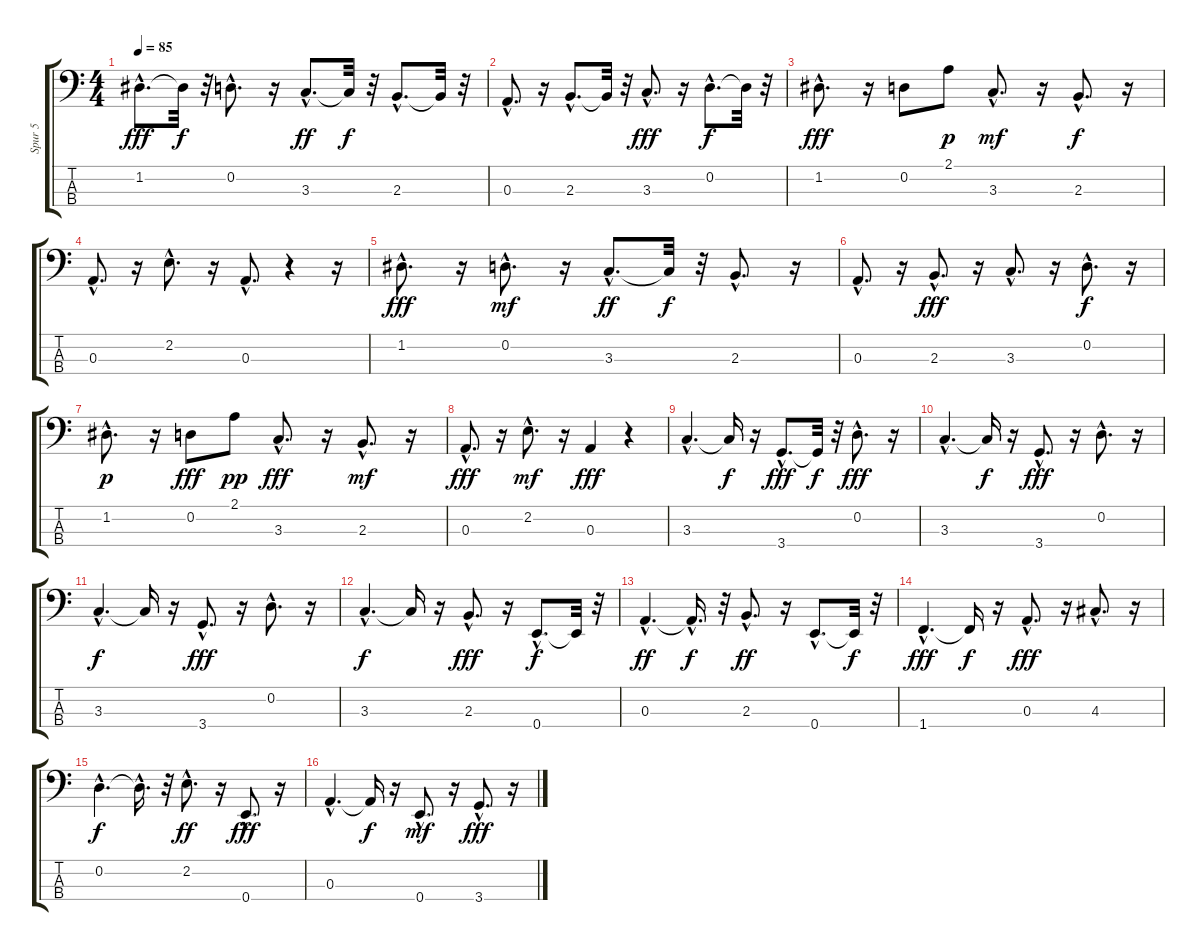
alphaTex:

\track ("Spur 5" "Spur 5") {instrument acousticbass}
\staff {score tabs}
\tuning (G2 D2 A1 E1) {hide}
\ts (4 4)
\tempo 85
\clef f4
\ks c
1.2{hac}.8{d dy fff} 1.2{t}.32{dy f} r.32 0.2{hac}.8{d} r.16 3.3{hac}.8{d dy ff} 3.3{t}.32{dy f} r.32 2.3{hac}.8{d} 2.3{t}.32 r.32 |
0.3{hac}.8{d} r.16 2.3{hac}.8{d} 2.3{t}.32 r.32 3.3{hac}.8{d dy fff} r.16 0.2{hac}.8{d dy f} 0.2{t}.32 r.32 |
1.2{hac}.8{d dy fff} r.16 0.2.8 2.1.8{dy p} 3.3{hac}.8{d dy mf} r.16 2.3{hac}.8{d dy f} r.16 |
0.3{hac}.8{d} r.16 2.2{hac}.8{d} r.16 0.3{hac}.8{d} r.4 r.16 |
1.2{hac}.8{d dy fff} r.16 0.2{hac}.8{d dy mf} r.16 3.3{hac}.8{d dy ff} 3.3{t}.32{dy f} r.32 2.3{hac}.8{d} r.16 |
0.3{hac}.8{d} r.16 2.3{hac}.8{d dy fff} r.16 3.3{hac}.8{d} r.16 0.2{hac}.8{d dy f} r.16 |
1.2{hac}.8{d dy p} r.16 0.2.8{dy fff} 2.1.8{dy pp} 3.3{hac}.8{d dy fff} r.16 2.3{hac}.8{d dy mf} r.16 |
0.3{hac}.8{d dy fff} r.16 2.2{hac}.8{d dy mf} r.16 0.3.4{dy fff} r.4 |
3.3{hac}.4{d volume 16 balance 8} 3.3{t}.16{dy f} r.16 3.4{hac}.8{d dy fff} 3.4{t}.32{dy f} r.32 0.2{hac}.8{d dy fff} r.16 |
3.3{hac}.4{d} 3.3{t}.16{dy f} r.16 3.4{hac}.8{d dy fff} r.16 0.2{hac}.8{d} r.16 |
3.3{hac}.4{d dy f} 3.3{t}.16 r.16 3.4{hac}.8{d dy fff} r.16 0.2{hac}.8{d} r.16 |
3.3{hac}.4{d dy f} 3.3{t}.16 r.16 2.3{hac}.8{d dy fff} r.16 0.4{hac}.8{d dy f} 0.4{t}.32 r.32 |
0.3{hac}.4{d dy ff} 0.3{hac t}.16{d dy f} r.32 2.3{hac}.8{d dy ff} r.16 0.4{hac}.8{d} 0.4{t}.32{dy f} r.32 |
1.4{hac}.4{d dy fff} 1.4{t}.16{dy f} r.16 0.3{hac}.8{d dy fff} r.16 4.3{hac}.8{d} r.16 |
0.2{hac}.4{d dy f} 0.2{hac t}.16{d} r.32 2.2{hac}.8{d dy ff} r.16 0.4{hac}.8{d dy fff} r.16 |
0.3{hac}.4{d} 0.3{t}.16{dy f} r.16 0.4{hac}.8{d dy mf} r.16 3.4{hac}.8{d dy fff} r.16
